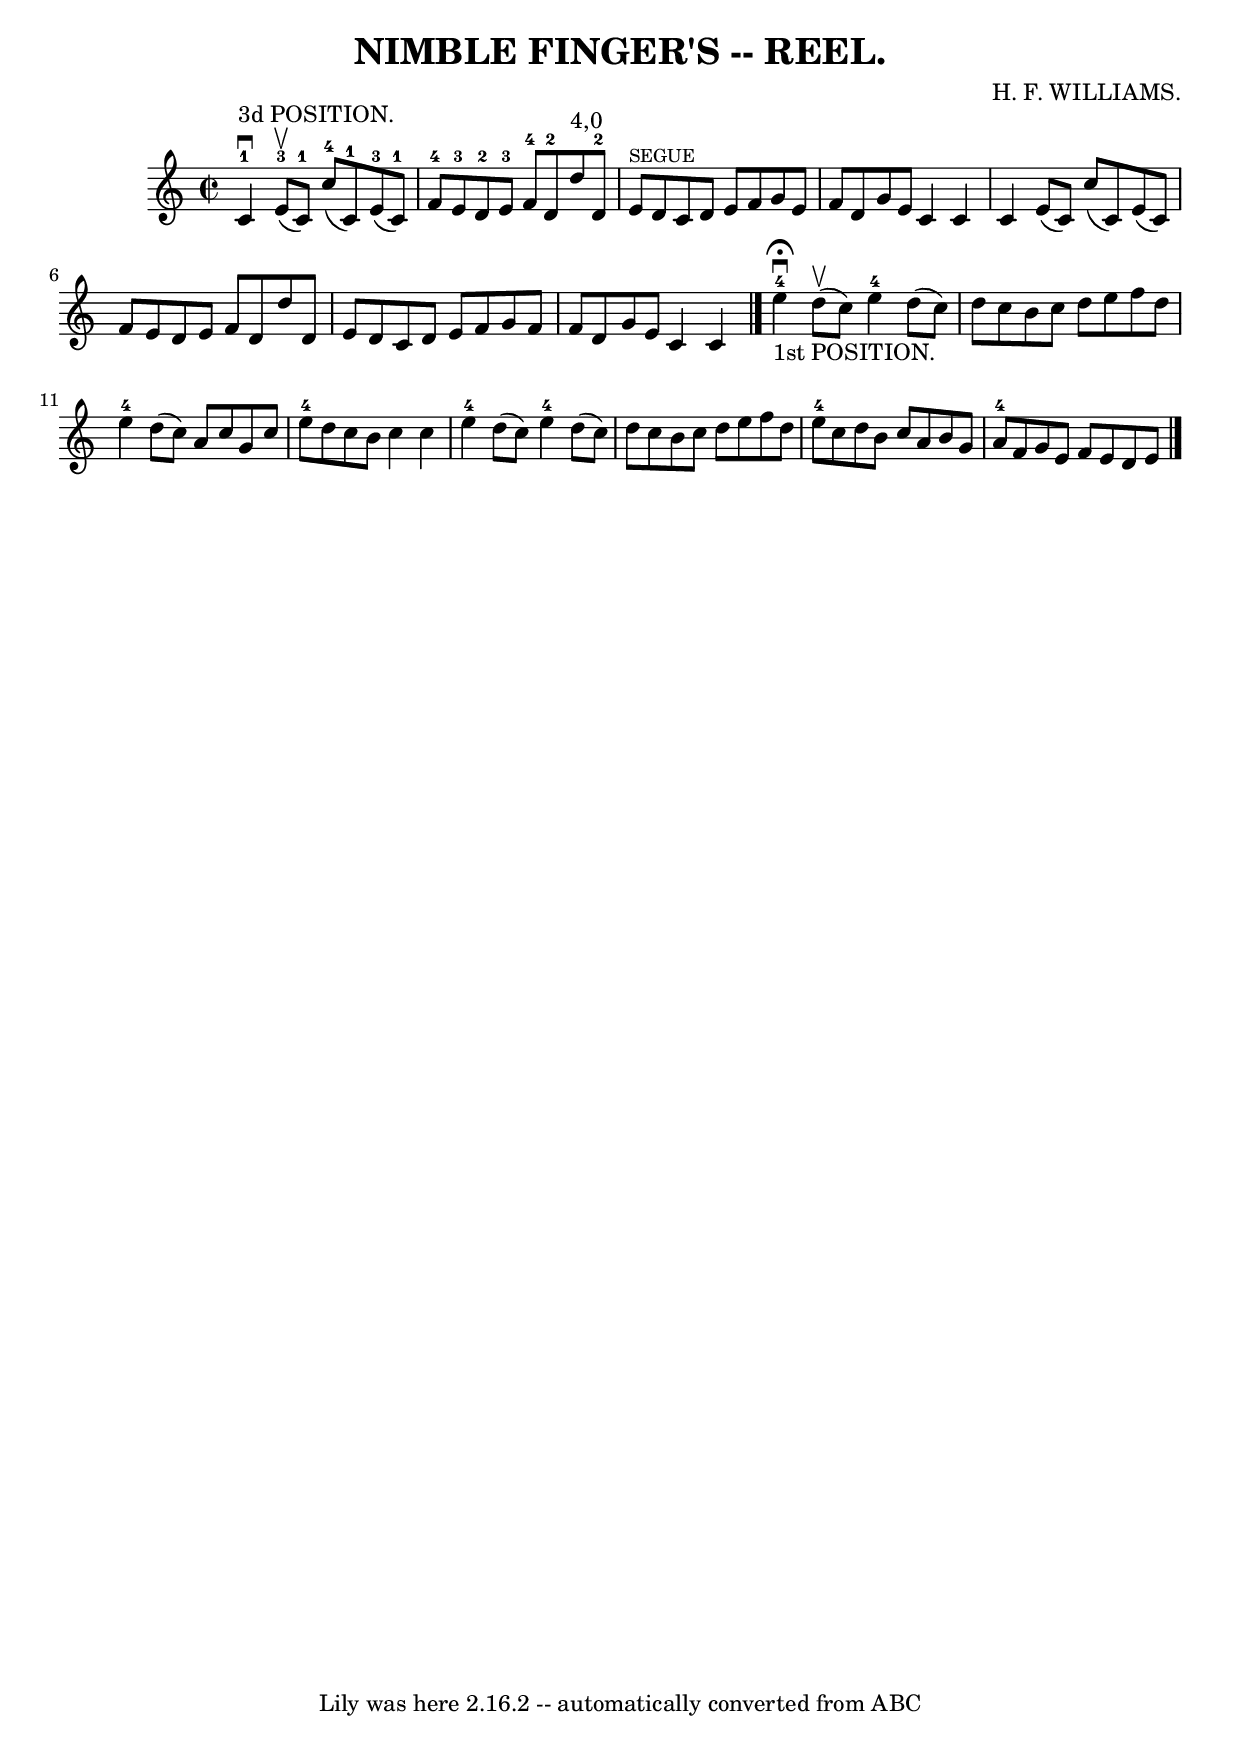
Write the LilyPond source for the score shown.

\version "2.16.2"
\include "Mammoth.ily"
\header {
  %% book = "Coles"
  composer = "H. F. WILLIAMS."
  crossRefNumber = "11"
  footnotes = ""
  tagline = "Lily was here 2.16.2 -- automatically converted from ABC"
  title = "NIMBLE FINGER'S -- REEL."

}
voicedefault =  {


  \override Staff.TimeSignature #'style = #'C
  \time 2/2    \key c \major c'4-1^"3d POSITION."^\downbow e'8-3(^\upbow c'8-1) c''8-4(c'8-1) e'8-3(c'8-1)   |
  f'8-4 e'8-3 d'8-2 e'8-3 f'8-4 d'8-2 d''8^"4,0" d'8-2  |
  e'8^\segue d'8 c'8 d'8 e'8 f'8 g'8 e'8   |
  f'8 d'8 g'8 e'8 c'4 c'4   |
  c'4 e'8 (c'8) c''8 (c'8) e'8 (c'8)  |
  f'8 e'8 d'8 e'8 f'8 d'8 d''8 d'8  |
  e'8 d'8 c'8 d'8 e'8 f'8 g'8 f'8   |
  f'8 d'8 g'8 e'8 c'4 c'4    \bar "|." e''4-4_"1st POSITION."^\fermata^\downbow d''8 (^\upbow c''8) e''4-4 d''8 (c''8)  |
  d''8 c''8 b'8 c''8 d''8 e''8 f''8 d''8   |
  e''4-4 d''8 (c''8) a'8 c''8 g'8 c''8   |
  e''8-4 d''8 c''8 b'8 c''4 c''4   |
  e''4-4 d''8 (c''8) e''4-4 d''8 (c''8)  |
  d''8 c''8 b'8 c''8 d''8 e''8 f''8 d''8   |
  e''8-4 c''8 d''8 b'8 c''8 a'8 b'8 g'8   |
  a'8-4 f'8 g'8 e'8 f'8 e'8 d'8 e'8  \bar "|."  
  

}

\score{
  <<

    \context Staff="default"
    {
      \voicedefault 
      
    }

  >>
  \layout {
    
  }
  \midi {
  }

}
